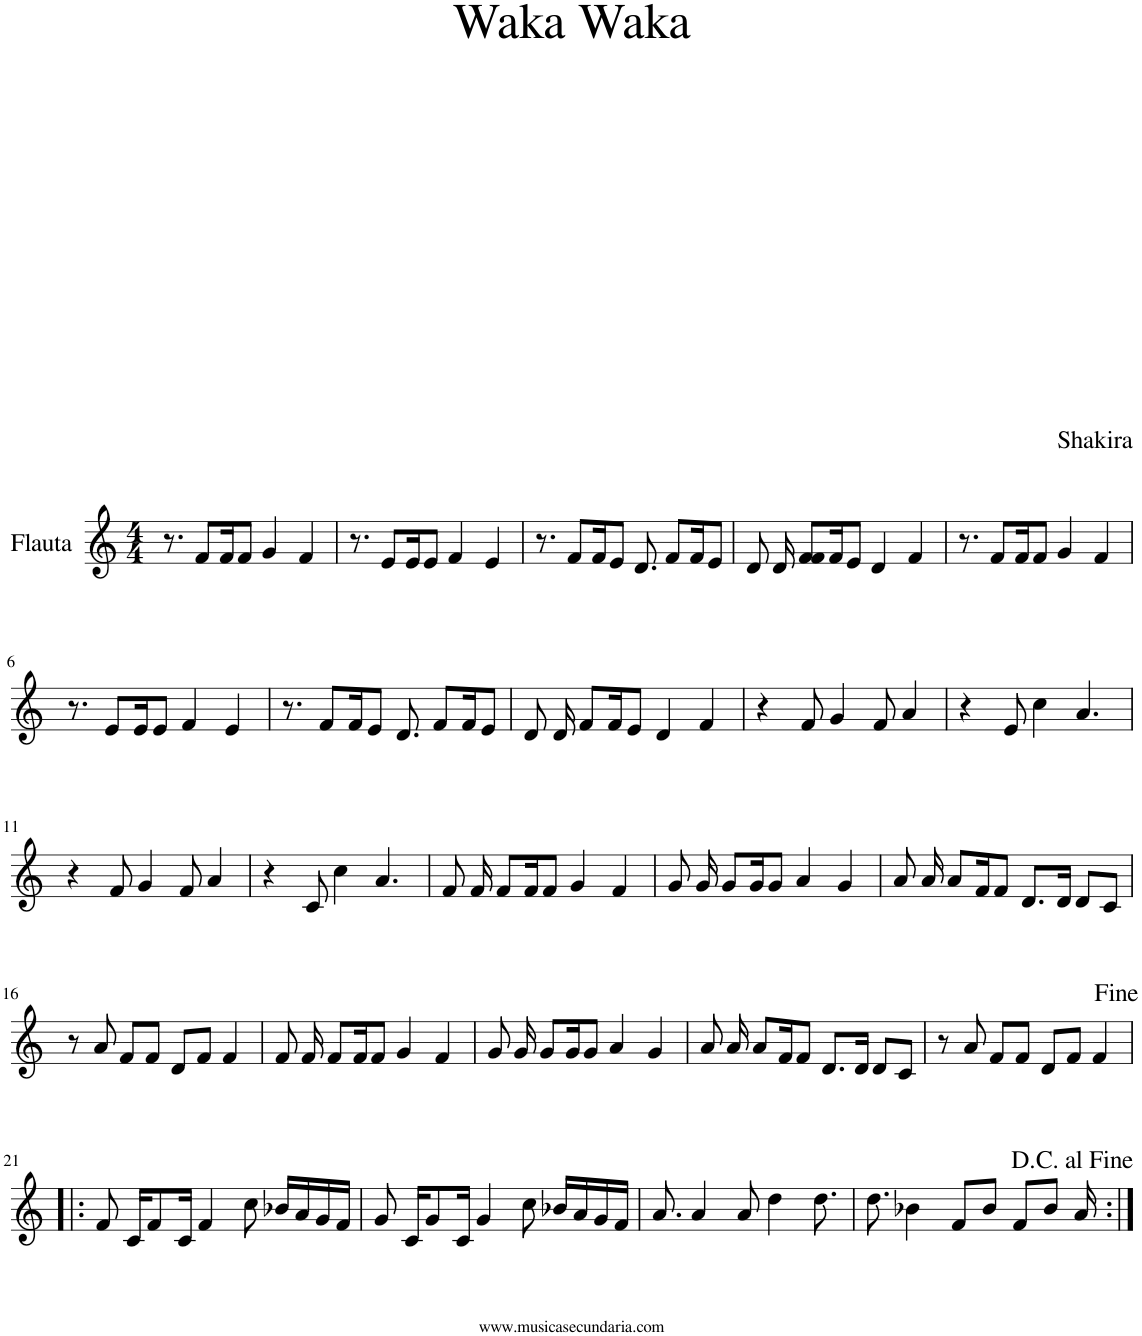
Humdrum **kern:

**kern
*part1
*staff1
*I"Flauta
*I'Fl
*clefG2
*k[]
*M4/4
=1
8.r
8f/L
16f/K
8f/J
4g/
4f/
=2
8.r
8e/L
16e/K
8e/J
4f/
4e/
=3
8.r
8f/L
16f/K
8e/J
8.d/
8f/L
16f/K
8e/J
=4
8d/
16d/
8f/ 8f/L
16f/K
8e/J
4d/
4f/
=5
8.r
8f/L
16f/K
8f/J
4g/
4f/
!!LO:LB:g=z
=6
8.r
8e/L
16e/K
8e/J
4f/
4e/
=7
8.r
8f/L
16f/K
8e/J
8.d/
8f/L
16f/K
8e/J
=8
8d/
16d/
8f/L
16f/K
8e/J
4d/
4f/
=9
4r
8f/
4g/
8f/
4a/
=10
4r
8e/
4cc\
4.a/
!!LO:LB:g=z
=11
4r
8f/
4g/
8f/
4a/
=12
4r
8c/
4cc\
4.a/
=13
8f/
16f/
8f/L
16f/K
8f/J
4g/
4f/
=14
8g/
16g/
8g/L
16g/K
8g/J
4a/
4g/
=15
8a/
16a/
8a/L
16f/K
8f/J
8.d/L
16d/Jk
8d/L
8c/J
!!LO:LB:g=z
=16
8r
8a/
8f/L
8f/J
8d/L
8f/J
4f/
=17
8f/
16f/
8f/L
16f/K
8f/J
4g/
4f/
=18
8g/
16g/
8g/L
16g/K
8g/J
4a/
4g/
=19
8a/
16a/
8a/L
16f/K
8f/J
8.d/L
16d/Jk
8d/L
8c/J
=20
8r
8a/
8f/L
8f/J
8d/L
8f/J
4f/
!!LO:LB:g=z
=21!|:
8f/
16c/KL
8f/
16c/Jk
4f/
8cc\
16b-X/LL
16a/
16g/
16f/JJ
=22
8g/
16c/KL
8g/
16c/Jk
4g/
8cc\
16b-X/LL
16a/
16g/
16f/JJ
=23
8.a/
4a/
8a/
4dd\
8.dd\
=24
8.dd\
4b-X\
8f/L
8b-/J
8f/L
8b-/J
16a/
=:|!
*-
